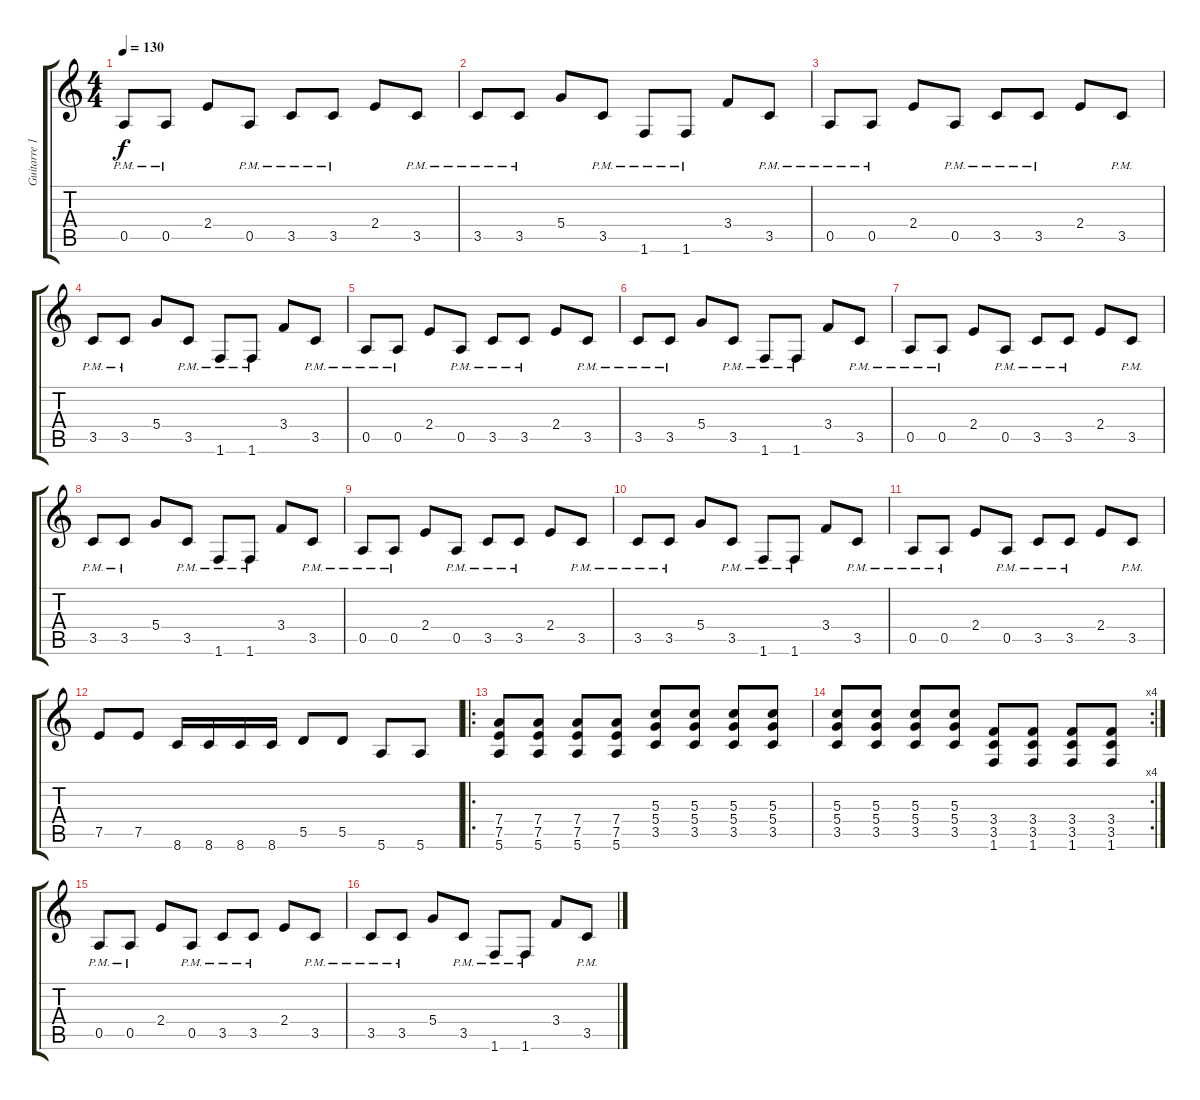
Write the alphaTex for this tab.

\track ("Guitarre 1" "Guitarre 1") {instrument distortionguitar}
\staff {score tabs}
\tuning (E4 B3 G3 D3 A2 E2) {hide}
\ts (4 4)
\tempo 130
\clef g2
\ks c
0.5{pm}.8{dy f instrument distortionguitar} 0.5{pm}.8 2.4.8 0.5{pm}.8 3.5{pm}.8 3.5{pm}.8 2.4.8 3.5{pm}.8 |
3.5{pm}.8 3.5{pm}.8 5.4.8 3.5{pm}.8 1.6{pm}.8 1.6{pm}.8 3.4.8 3.5{pm}.8 |
0.5{pm}.8 0.5{pm}.8 2.4.8 0.5{pm}.8 3.5{pm}.8 3.5{pm}.8 2.4.8 3.5{pm}.8 |
3.5{pm}.8 3.5{pm}.8 5.4.8 3.5{pm}.8 1.6{pm}.8 1.6{pm}.8 3.4.8 3.5{pm}.8 |
0.5{pm}.8{balance 8} 0.5{pm}.8 2.4.8 0.5{pm}.8 3.5{pm}.8 3.5{pm}.8 2.4.8 3.5{pm}.8 |
3.5{pm}.8 3.5{pm}.8 5.4.8 3.5{pm}.8 1.6{pm}.8 1.6{pm}.8 3.4.8 3.5{pm}.8 |
0.5{pm}.8 0.5{pm}.8 2.4.8 0.5{pm}.8 3.5{pm}.8 3.5{pm}.8 2.4.8 3.5{pm}.8 |
3.5{pm}.8 3.5{pm}.8 5.4.8 3.5{pm}.8 1.6{pm}.8 1.6{pm}.8 3.4.8 3.5{pm}.8 |
0.5{pm}.8 0.5{pm}.8 2.4.8 0.5{pm}.8 3.5{pm}.8 3.5{pm}.8 2.4.8 3.5{pm}.8 |
3.5{pm}.8 3.5{pm}.8 5.4.8 3.5{pm}.8 1.6{pm}.8 1.6{pm}.8 3.4.8 3.5{pm}.8 |
0.5{pm}.8 0.5{pm}.8 2.4.8 0.5{pm}.8 3.5{pm}.8 3.5{pm}.8 2.4.8 3.5{pm}.8 |
7.5.8 7.5.8 8.6.16 8.6.16 8.6.16 8.6.16 5.5.8 5.5.8 5.6.8 5.6.8 |
\ro
(7.4 7.5 5.6).8 (7.4 7.5 5.6).8 (7.4 7.5 5.6).8 (7.4 7.5 5.6).8 (5.3 5.4 3.5).8 (5.3 5.4 3.5).8 (5.3 5.4 3.5).8 (5.3 5.4 3.5).8 |
\rc 4
(5.3 5.4 3.5).8 (5.3 5.4 3.5).8 (5.3 5.4 3.5).8 (5.3 5.4 3.5).8 (3.4 3.5 1.6).8 (3.4 3.5 1.6).8 (3.4 3.5 1.6).8 (3.4 3.5 1.6).8 |
0.5{pm}.8 0.5{pm}.8 2.4.8 0.5{pm}.8 3.5{pm}.8 3.5{pm}.8 2.4.8 3.5{pm}.8 |
3.5{pm}.8 3.5{pm}.8 5.4.8 3.5{pm}.8 1.6{pm}.8 1.6{pm}.8 3.4.8 3.5{pm}.8
